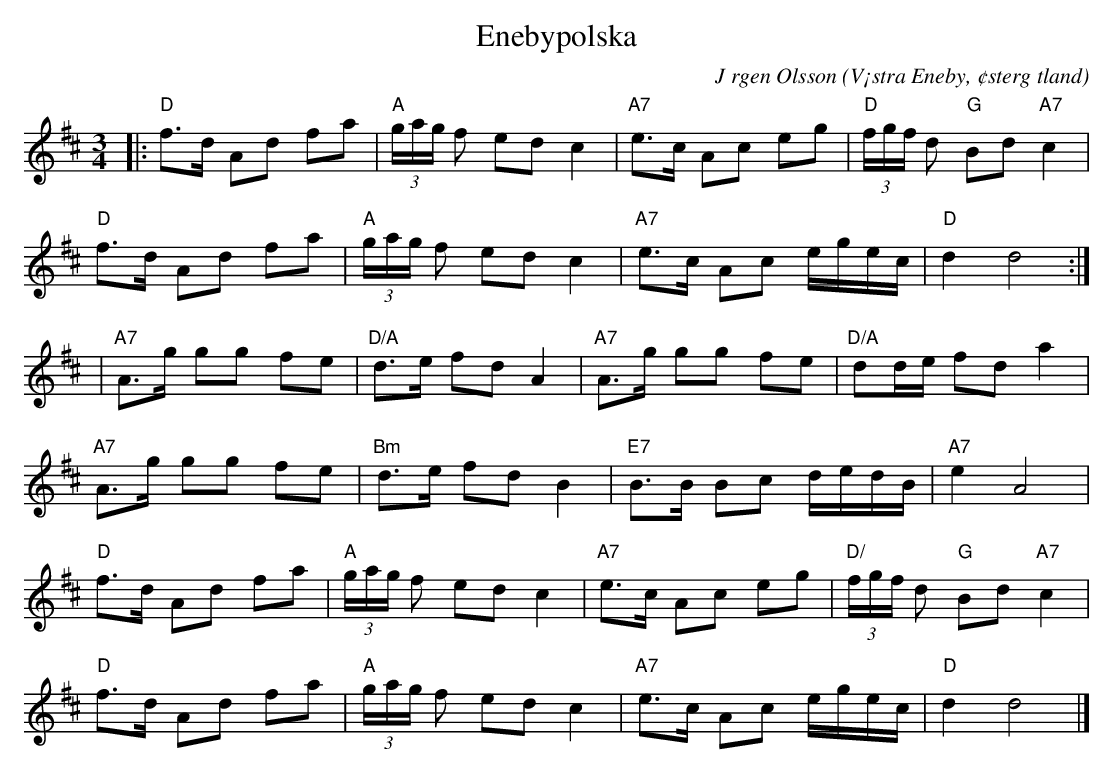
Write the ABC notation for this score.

X:1
T:Enebypolska
C:J rgen Olsson
O:V¡stra Eneby, ¢sterg tland
M:3/4
L:1/8
K:D
|:"D"f>d Ad fa|"A"(3g/a/g/ f ed c2|"A7"e>c Ac eg|"D"(3f/g/f/ d "G"Bd "A7"c2|
"D"f>d Ad fa|"A"(3g/a/g/ f ed c2|"A7"e>c Ac e/g/e/c/|"D"d2 d4:|
|"A7"A>g gg fe|"D/A"d>e fd A2|"A7"A>g gg fe|"D/A" dd/e/ fd a2|
"A7"A>g gg fe|"Bm"d>e fd B2|"E7"B>B Bc d/e/d/B/|"A7" e2 A4|
"D"f>d Ad fa|"A"(3g/a/g/ f ed c2|"A7"e>c Ac eg|"D/"(3f/g/f/ d "G"Bd "A7"c2|
"D"f>d Ad fa|"A"(3g/a/g/ f ed c2|"A7"e>c Ac e/g/e/c/|"D"d2 d4 |]
